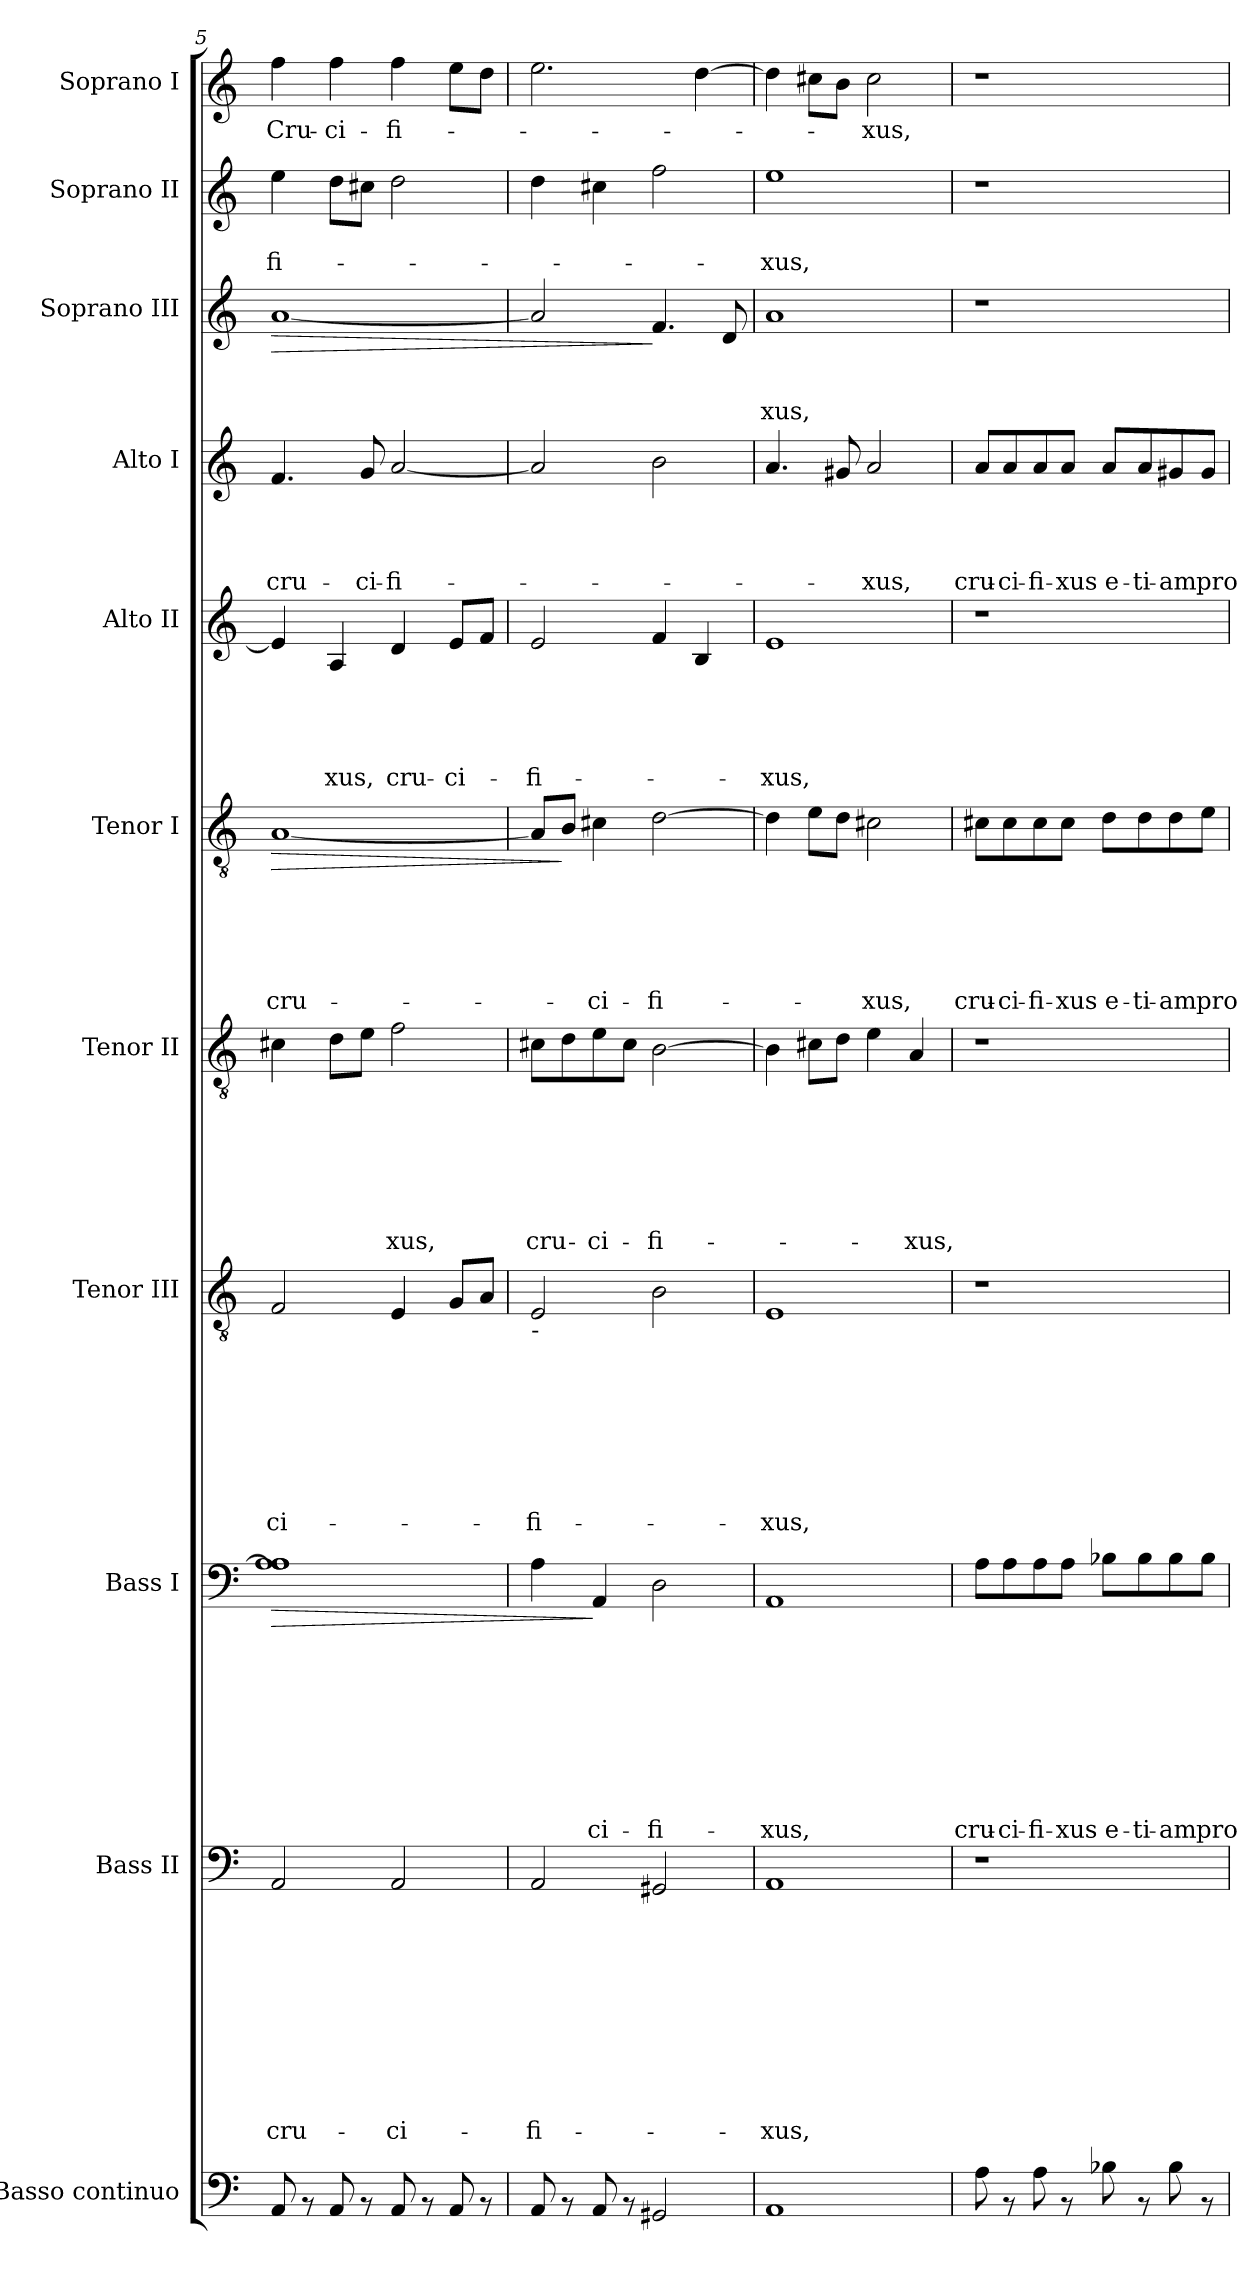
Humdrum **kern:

**kern	**kern	**text	**text	**text	**text	**text	**text	**text	**text	**text	**text	**kern	**text	**text	**text	**text	**text	**text	**text	**text	**text	**dynam	**kern	**text	**text	**text	**text	**text	**text	**text	**text	**kern	**text	**text	**text	**text	**text	**text	**text	**kern	**text	**text	**text	**text	**text	**text	**dynam	**kern	**text	**text	**text	**text	**text	**kern	**text	**text	**text	**text	**kern	**text	**text	**text	**dynam	**kern	**text	**text	**kern	**text
*part11	*part10	*part10	*part10	*part10	*part10	*part10	*part10	*part10	*part10	*part10	*part10	*part9	*part9	*part9	*part9	*part9	*part9	*part9	*part9	*part9	*part9	*part9	*part8	*part8	*part8	*part8	*part8	*part8	*part8	*part8	*part8	*part7	*part7	*part7	*part7	*part7	*part7	*part7	*part7	*part6	*part6	*part6	*part6	*part6	*part6	*part6	*part6	*part5	*part5	*part5	*part5	*part5	*part5	*part4	*part4	*part4	*part4	*part4	*part3	*part3	*part3	*part3	*part3	*part2	*part2	*part2	*part1	*part1
*staff11	*staff10	*staff10	*staff10	*staff10	*staff10	*staff10	*staff10	*staff10	*staff10	*staff10	*staff10	*staff9	*staff9	*staff9	*staff9	*staff9	*staff9	*staff9	*staff9	*staff9	*staff9	*staff9	*staff8	*staff8	*staff8	*staff8	*staff8	*staff8	*staff8	*staff8	*staff8	*staff7	*staff7	*staff7	*staff7	*staff7	*staff7	*staff7	*staff7	*staff6	*staff6	*staff6	*staff6	*staff6	*staff6	*staff6	*staff6	*staff5	*staff5	*staff5	*staff5	*staff5	*staff5	*staff4	*staff4	*staff4	*staff4	*staff4	*staff3	*staff3	*staff3	*staff3	*staff3	*staff2	*staff2	*staff2	*staff1	*staff1
*I"Basso continuo	*I"Bass II	*	*	*	*	*	*	*	*	*	*	*I"Bass I	*	*	*	*	*	*	*	*	*	*	*I"Tenor III	*	*	*	*	*	*	*	*	*I"Tenor II	*	*	*	*	*	*	*	*I"Tenor I	*	*	*	*	*	*	*	*I"Alto II	*	*	*	*	*	*I"Alto I	*	*	*	*	*I"Soprano III	*	*	*	*	*I"Soprano II	*	*	*I"Soprano I	*
*clefF4	*clefF4	*	*	*	*	*	*	*	*	*	*	*clefF4	*	*	*	*	*	*	*	*	*	*	*clefGv2	*	*	*	*	*	*	*	*	*clefGv2	*	*	*	*	*	*	*	*clefGv2	*	*	*	*	*	*	*	*clefG2	*	*	*	*	*	*clefG2	*	*	*	*	*clefG2	*	*	*	*	*clefG2	*	*	*clefG2	*
*ITrd7c12	*	*	*	*	*	*	*	*	*	*	*	*	*	*	*	*	*	*	*	*	*	*	*	*	*	*	*	*	*	*	*	*	*	*	*	*	*	*	*	*	*	*	*	*	*	*	*	*	*	*	*	*	*	*	*	*	*	*	*	*	*	*	*	*	*	*	*	*
*k[]	*k[]	*	*	*	*	*	*	*	*	*	*	*k[]	*	*	*	*	*	*	*	*	*	*	*k[]	*	*	*	*	*	*	*	*	*k[]	*	*	*	*	*	*	*	*k[]	*	*	*	*	*	*	*	*k[]	*	*	*	*	*	*k[]	*	*	*	*	*k[]	*	*	*	*	*k[]	*	*	*k[]	*
*C:	*C:	*	*	*	*	*	*	*	*	*	*	*C:	*	*	*	*	*	*	*	*	*	*	*C:	*	*	*	*	*	*	*	*	*C:	*	*	*	*	*	*	*	*C:	*	*	*	*	*	*	*	*C:	*	*	*	*	*	*C:	*	*	*	*	*C:	*	*	*	*	*C:	*	*	*C:	*
=5	=5	=5	=5	=5	=5	=5	=5	=5	=5	=5	=5	=5	=5	=5	=5	=5	=5	=5	=5	=5	=5	=5	=5	=5	=5	=5	=5	=5	=5	=5	=5	=5	=5	=5	=5	=5	=5	=5	=5	=5	=5	=5	=5	=5	=5	=5	=5	=5	=5	=5	=5	=5	=5	=5	=5	=5	=5	=5	=5	=5	=5	=5	=5	=5	=5	=5	=5	=5
!	!	!	!	!	!	!	!	!	!	!	!LO:LY:b	!	!	!	!	!	!	!	!	!	!	!LO:HP:b	!	!	!	!	!	!	!	!	!LO:LY:b	!	!	!	!	!	!	!	!	!	!	!	!	!	!	!LO:LY:b	!LO:HP:b	!	!	!	!	!	!	!	!	!	!	!LO:LY:b	!	!	!	!	!LO:HP:b	!	!	!LO:LY:b	!	!LO:LY:b
8AAA/	2AA/	.	.	.	.	.	.	.	.	.	cru-	1A] 1A 1A	.	.	.	.	.	.	.	.	.	>	2F/	.	.	.	.	.	.	.	-ci-	4c#X\	.	.	.	.	.	.	.	[<1A	.	.	.	.	.	cru-	>	4e/]	.	.	.	.	.	4.f/	.	.	.	cru-	[<1a	.	.	.	>	4ee\	.	-fi-	4ff\	Cru-
8rAA	.	.	.	.	.	.	.	.	.	.	.	.	.	.	.	.	.	.	.	.	.	.	.	.	.	.	.	.	.	.	.	.	.	.	.	.	.	.	.	.	.	.	.	.	.	.	.	.	.	.	.	.	.	.	.	.	.	.	.	.	.	.	.	.	.	.	.	.
!	!	!	!	!	!	!	!	!	!	!	!	!	!	!	!	!	!	!	!	!	!	!	!	!	!	!	!	!	!	!	!	!	!	!	!	!	!	!	!	!	!	!	!	!	!	!	!	!	!	!	!	!	!LO:LY:b	!	!	!	!	!	!	!	!	!	!	!	!	!	!	!LO:LY:b
8AAA/	.	.	.	.	.	.	.	.	.	.	.	.	.	.	.	.	.	.	.	.	.	.	.	.	.	.	.	.	.	.	.	8d\L	.	.	.	.	.	.	.	.	.	.	.	.	.	.	.	4A/	.	.	.	.	-xus,	.	.	.	.	.	.	.	.	.	.	8dd\L	.	.	4ff\	-ci-
!	!	!	!	!	!	!	!	!	!	!	!	!	!	!	!	!	!	!	!	!	!	!	!	!	!	!	!	!	!	!	!	!	!	!	!	!	!	!	!	!	!	!	!	!	!	!	!	!	!	!	!	!	!	!	!	!	!	!LO:LY:b	!	!	!	!	!	!	!	!	!	!
8rAA	.	.	.	.	.	.	.	.	.	.	.	.	.	.	.	.	.	.	.	.	.	.	.	.	.	.	.	.	.	.	.	8e\J	.	.	.	.	.	.	.	.	.	.	.	.	.	.	.	.	.	.	.	.	.	8g/	.	.	.	-ci-	.	.	.	.	.	8cc#X\J	.	.	.	.
!	!	!	!	!	!	!	!	!	!	!	!LO:LY:b	!	!	!	!	!	!	!	!	!	!	!	!	!	!	!	!	!	!	!	!	!	!	!	!	!	!	!	!LO:LY:b	!	!	!	!	!	!	!	!	!	!	!	!	!	!LO:LY:b	!	!	!	!	!LO:LY:b	!	!	!	!	!	!	!	!	!	!LO:LY:b
8AAA/	2AA/	.	.	.	.	.	.	.	.	.	-ci-	.	.	.	.	.	.	.	.	.	.	.	4E/	.	.	.	.	.	.	.	.	2f\	.	.	.	.	.	.	-xus,	.	.	.	.	.	.	.	.	4d/	.	.	.	.	cru-	[<2a/	.	.	.	-fi-	.	.	.	.	.	2dd\	.	.	4ff\	-fi-
8rAA	.	.	.	.	.	.	.	.	.	.	.	.	.	.	.	.	.	.	.	.	.	.	.	.	.	.	.	.	.	.	.	.	.	.	.	.	.	.	.	.	.	.	.	.	.	.	.	.	.	.	.	.	.	.	.	.	.	.	.	.	.	.	.	.	.	.	.	.
!	!	!	!	!	!	!	!	!	!	!	!	!	!	!	!	!	!	!	!	!	!	!	!	!	!	!	!	!	!	!	!	!	!	!	!	!	!	!	!	!	!	!	!	!	!	!	!	!	!	!	!	!	!LO:LY:b	!	!	!	!	!	!	!	!	!	!	!	!	!	!	!
8AAA/	.	.	.	.	.	.	.	.	.	.	.	.	.	.	.	.	.	.	.	.	.	.	8G/L	.	.	.	.	.	.	.	.	.	.	.	.	.	.	.	.	.	.	.	.	.	.	.	.	8e/L	.	.	.	.	-ci-	.	.	.	.	.	.	.	.	.	.	.	.	.	8ee\L	.
8rAA	.	.	.	.	.	.	.	.	.	.	.	.	.	.	.	.	.	.	.	.	.	.	8A/J	.	.	.	.	.	.	.	.	.	.	.	.	.	.	.	.	.	.	.	.	.	.	.	.	8f/J	.	.	.	.	.	.	.	.	.	.	.	.	.	.	.	.	.	.	8dd\J	.
!!LO:PB:g=z
=6	=6	=6	=6	=6	=6	=6	=6	=6	=6	=6	=6	=6	=6	=6	=6	=6	=6	=6	=6	=6	=6	=6	=6	=6	=6	=6	=6	=6	=6	=6	=6	=6	=6	=6	=6	=6	=6	=6	=6	=6	=6	=6	=6	=6	=6	=6	=6	=6	=6	=6	=6	=6	=6	=6	=6	=6	=6	=6	=6	=6	=6	=6	=6	=6	=6	=6	=6	=6
!	!	!	!	!	!	!	!	!	!	!	!	!	!	!	!	!	!	!	!	!	!	!	!LO:TX:b:t=-	!	!	!	!	!	!	!	!	!	!	!	!	!	!	!	!	!	!	!	!	!	!	!	!	!	!	!	!	!	!	!	!	!	!	!	!	!	!	!	!	!	!	!	!	!
!	!	!	!	!	!	!	!	!	!	!	!LO:LY:b	!	!	!	!	!	!	!	!	!	!	!	!	!	!	!	!	!	!	!	!LO:LY:b	!	!	!	!	!	!	!	!LO:LY:b	!	!	!	!	!	!	!	!	!	!	!	!	!	!LO:LY:b	!	!	!	!	!	!	!	!	!	!	!	!	!	!	!
8AAA/	2AA/	.	.	.	.	.	.	.	.	.	-fi-	4A\	.	.	.	.	.	.	.	.	.	.	2E/	.	.	.	.	.	.	.	-fi-	8c#X\L	.	.	.	.	.	.	cru-	8A/L]	.	.	.	.	.	.	.	2e/	.	.	.	.	-fi-	2a/]	.	.	.	.	2a/]	.	.	.	.	4dd\	.	.	2.ee\	.
8rAA	.	.	.	.	.	.	.	.	.	.	.	.	.	.	.	.	.	.	.	.	.	.	.	.	.	.	.	.	.	.	.	8d\	.	.	.	.	.	.	.	8B/J	.	.	.	.	.	.	]	.	.	.	.	.	.	.	.	.	.	.	.	.	.	.	.	.	.	.	.	.
!	!	!	!	!	!	!	!	!	!	!	!	!	!	!	!	!	!	!	!	!	!LO:LY:b	!	!	!	!	!	!	!	!	!	!	!	!	!	!	!	!	!	!LO:LY:b	!	!	!	!	!	!	!LO:LY:b	!	!	!	!	!	!	!	!	!	!	!	!	!	!	!	!	!	!	!	!	!	!
8AAA/	.	.	.	.	.	.	.	.	.	.	.	4AA/	.	.	.	.	.	.	.	.	-ci-	]	.	.	.	.	.	.	.	.	.	8e\	.	.	.	.	.	.	-ci-	4c#X\	.	.	.	.	.	-ci-	.	.	.	.	.	.	.	.	.	.	.	.	.	.	.	.	.	4cc#X\	.	.	.	.
8rAA	.	.	.	.	.	.	.	.	.	.	.	.	.	.	.	.	.	.	.	.	.	.	.	.	.	.	.	.	.	.	.	8c#\J	.	.	.	.	.	.	.	.	.	.	.	.	.	.	.	.	.	.	.	.	.	.	.	.	.	.	.	.	.	.	.	.	.	.	.	.
!	!	!	!	!	!	!	!	!	!	!	!	!	!	!	!	!	!	!	!	!	!LO:LY:b	!	!	!	!	!	!	!	!	!	!	!	!	!	!	!	!	!	!LO:LY:b	!	!	!	!	!	!	!LO:LY:b	!	!	!	!	!	!	!	!	!	!	!	!	!	!	!	!	!	!	!	!	!	!
2GGG#X/	2GG#X/	.	.	.	.	.	.	.	.	.	.	2D\	.	.	.	.	.	.	.	.	-fi-	.	2B\	.	.	.	.	.	.	.	.	[>2B\	.	.	.	.	.	.	-fi-	[>2d\	.	.	.	.	.	-fi-	.	4f/	.	.	.	.	.	2b\	.	.	.	.	4.f/	.	.	.	]	2ff\	.	.	.	.
.	.	.	.	.	.	.	.	.	.	.	.	.	.	.	.	.	.	.	.	.	.	.	.	.	.	.	.	.	.	.	.	.	.	.	.	.	.	.	.	.	.	.	.	.	.	.	.	4B/	.	.	.	.	.	.	.	.	.	.	.	.	.	.	.	.	.	.	[>4dd\	.
.	.	.	.	.	.	.	.	.	.	.	.	.	.	.	.	.	.	.	.	.	.	.	.	.	.	.	.	.	.	.	.	.	.	.	.	.	.	.	.	.	.	.	.	.	.	.	.	.	.	.	.	.	.	.	.	.	.	.	8d/	.	.	.	.	.	.	.	.	.
=7	=7	=7	=7	=7	=7	=7	=7	=7	=7	=7	=7	=7	=7	=7	=7	=7	=7	=7	=7	=7	=7	=7	=7	=7	=7	=7	=7	=7	=7	=7	=7	=7	=7	=7	=7	=7	=7	=7	=7	=7	=7	=7	=7	=7	=7	=7	=7	=7	=7	=7	=7	=7	=7	=7	=7	=7	=7	=7	=7	=7	=7	=7	=7	=7	=7	=7	=7	=7
!	!	!	!	!	!	!	!	!	!	!	!LO:LY:b	!	!	!	!	!	!	!	!	!	!LO:LY:b	!	!	!	!	!	!	!	!	!	!LO:LY:b	!	!	!	!	!	!	!	!	!	!	!	!	!	!	!	!	!	!	!	!	!	!LO:LY:b	!	!	!	!	!	!	!	!	!LO:LY:b	!	!	!	!LO:LY:b	!	!
1AAA	1AA	.	.	.	.	.	.	.	.	.	-xus,	1AA	.	.	.	.	.	.	.	.	-xus,	.	1E	.	.	.	.	.	.	.	-xus,	4B\]	.	.	.	.	.	.	.	4d\]	.	.	.	.	.	.	.	1e	.	.	.	.	-xus,	4.a/	.	.	.	.	1a	.	.	-xus,	.	1ee	.	-xus,	4dd\]	.
.	.	.	.	.	.	.	.	.	.	.	.	.	.	.	.	.	.	.	.	.	.	.	.	.	.	.	.	.	.	.	.	8c#X\L	.	.	.	.	.	.	.	8e\L	.	.	.	.	.	.	.	.	.	.	.	.	.	.	.	.	.	.	.	.	.	.	.	.	.	.	8cc#X\L	.
.	.	.	.	.	.	.	.	.	.	.	.	.	.	.	.	.	.	.	.	.	.	.	.	.	.	.	.	.	.	.	.	8d\J	.	.	.	.	.	.	.	8d\J	.	.	.	.	.	.	.	.	.	.	.	.	.	8g#X/	.	.	.	.	.	.	.	.	.	.	.	.	8b\J	.
!	!	!	!	!	!	!	!	!	!	!	!	!	!	!	!	!	!	!	!	!	!	!	!	!	!	!	!	!	!	!	!	!	!	!	!	!	!	!	!	!	!	!	!	!	!	!LO:LY:b	!	!	!	!	!	!	!	!	!	!	!	!LO:LY:b	!	!	!	!	!	!	!	!	!	!LO:LY:b
.	.	.	.	.	.	.	.	.	.	.	.	.	.	.	.	.	.	.	.	.	.	.	.	.	.	.	.	.	.	.	.	4e\	.	.	.	.	.	.	.	2c#X\	.	.	.	.	.	-xus,	.	.	.	.	.	.	.	2a/	.	.	.	-xus,	.	.	.	.	.	.	.	.	2cc#\	-xus,
!	!	!	!	!	!	!	!	!	!	!	!	!	!	!	!	!	!	!	!	!	!	!	!	!	!	!	!	!	!	!	!	!	!	!	!	!	!	!	!LO:LY:b	!	!	!	!	!	!	!	!	!	!	!	!	!	!	!	!	!	!	!	!	!	!	!	!	!	!	!	!	!
.	.	.	.	.	.	.	.	.	.	.	.	.	.	.	.	.	.	.	.	.	.	.	.	.	.	.	.	.	.	.	.	4A/	.	.	.	.	.	.	-xus,	.	.	.	.	.	.	.	.	.	.	.	.	.	.	.	.	.	.	.	.	.	.	.	.	.	.	.	.	.
=8	=8	=8	=8	=8	=8	=8	=8	=8	=8	=8	=8	=8	=8	=8	=8	=8	=8	=8	=8	=8	=8	=8	=8	=8	=8	=8	=8	=8	=8	=8	=8	=8	=8	=8	=8	=8	=8	=8	=8	=8	=8	=8	=8	=8	=8	=8	=8	=8	=8	=8	=8	=8	=8	=8	=8	=8	=8	=8	=8	=8	=8	=8	=8	=8	=8	=8	=8	=8
!	!	!	!	!	!	!	!	!	!	!	!	!	!	!	!	!	!	!	!	!	!LO:LY:b	!	!	!	!	!	!	!	!	!	!	!	!	!	!	!	!	!	!	!	!	!	!	!	!	!LO:LY:b	!	!	!	!	!	!	!	!	!	!	!	!LO:LY:b	!	!	!	!	!	!	!	!	!	!
8AA\	1r	.	.	.	.	.	.	.	.	.	.	8A\L	.	.	.	.	.	.	.	.	cru-	.	1r	.	.	.	.	.	.	.	.	1r	.	.	.	.	.	.	.	8c#X\L	.	.	.	.	.	cru-	.	1r	.	.	.	.	.	8a/L	.	.	.	cru-	1r	.	.	.	.	1r	.	.	1r	.
!	!	!	!	!	!	!	!	!	!	!	!	!	!	!	!	!	!	!	!	!	!LO:LY:b	!	!	!	!	!	!	!	!	!	!	!	!	!	!	!	!	!	!	!	!	!	!	!	!	!LO:LY:b	!	!	!	!	!	!	!	!	!	!	!	!LO:LY:b	!	!	!	!	!	!	!	!	!	!
8rAA	.	.	.	.	.	.	.	.	.	.	.	8A\	.	.	.	.	.	.	.	.	-ci-	.	.	.	.	.	.	.	.	.	.	.	.	.	.	.	.	.	.	8c#\	.	.	.	.	.	-ci-	.	.	.	.	.	.	.	8a/	.	.	.	-ci-	.	.	.	.	.	.	.	.	.	.
!	!	!	!	!	!	!	!	!	!	!	!	!	!	!	!	!	!	!	!	!	!LO:LY:b	!	!	!	!	!	!	!	!	!	!	!	!	!	!	!	!	!	!	!	!	!	!	!	!	!LO:LY:b	!	!	!	!	!	!	!	!	!	!	!	!LO:LY:b	!	!	!	!	!	!	!	!	!	!
8AA\	.	.	.	.	.	.	.	.	.	.	.	8A\	.	.	.	.	.	.	.	.	-fi-	.	.	.	.	.	.	.	.	.	.	.	.	.	.	.	.	.	.	8c#\	.	.	.	.	.	-fi-	.	.	.	.	.	.	.	8a/	.	.	.	-fi-	.	.	.	.	.	.	.	.	.	.
!	!	!	!	!	!	!	!	!	!	!	!	!	!	!	!	!	!	!	!	!	!LO:LY:b	!	!	!	!	!	!	!	!	!	!	!	!	!	!	!	!	!	!	!	!	!	!	!	!	!LO:LY:b	!	!	!	!	!	!	!	!	!	!	!	!LO:LY:b	!	!	!	!	!	!	!	!	!	!
8rAA	.	.	.	.	.	.	.	.	.	.	.	8A\J	.	.	.	.	.	.	.	.	-xus	.	.	.	.	.	.	.	.	.	.	.	.	.	.	.	.	.	.	8c#\J	.	.	.	.	.	-xus	.	.	.	.	.	.	.	8a/J	.	.	.	-xus	.	.	.	.	.	.	.	.	.	.
!	!	!	!	!	!	!	!	!	!	!	!	!	!	!	!	!	!	!	!	!	!LO:LY:b	!	!	!	!	!	!	!	!	!	!	!	!	!	!	!	!	!	!	!	!	!	!	!	!	!LO:LY:b	!	!	!	!	!	!	!	!	!	!	!	!LO:LY:b	!	!	!	!	!	!	!	!	!	!
8BB-X\	.	.	.	.	.	.	.	.	.	.	.	8B-X\L	.	.	.	.	.	.	.	.	e-	.	.	.	.	.	.	.	.	.	.	.	.	.	.	.	.	.	.	8d\L	.	.	.	.	.	e-	.	.	.	.	.	.	.	8a/L	.	.	.	e-	.	.	.	.	.	.	.	.	.	.
!	!	!	!	!	!	!	!	!	!	!	!	!	!	!	!	!	!	!	!	!	!LO:LY:b	!	!	!	!	!	!	!	!	!	!	!	!	!	!	!	!	!	!	!	!	!	!	!	!	!LO:LY:b	!	!	!	!	!	!	!	!	!	!	!	!LO:LY:b	!	!	!	!	!	!	!	!	!	!
8rAA	.	.	.	.	.	.	.	.	.	.	.	8B-\	.	.	.	.	.	.	.	.	-ti-	.	.	.	.	.	.	.	.	.	.	.	.	.	.	.	.	.	.	8d\	.	.	.	.	.	-ti-	.	.	.	.	.	.	.	8a/	.	.	.	-ti-	.	.	.	.	.	.	.	.	.	.
!	!	!	!	!	!	!	!	!	!	!	!	!	!	!	!	!	!	!	!	!	!LO:LY:b	!	!	!	!	!	!	!	!	!	!	!	!	!	!	!	!	!	!	!	!	!	!	!	!	!LO:LY:b	!	!	!	!	!	!	!	!	!	!	!	!LO:LY:b	!	!	!	!	!	!	!	!	!	!
8BB-\	.	.	.	.	.	.	.	.	.	.	.	8B-\	.	.	.	.	.	.	.	.	-am	.	.	.	.	.	.	.	.	.	.	.	.	.	.	.	.	.	.	8d\	.	.	.	.	.	-am	.	.	.	.	.	.	.	8g#X/	.	.	.	-am	.	.	.	.	.	.	.	.	.	.
!	!	!	!	!	!	!	!	!	!	!	!	!	!	!	!	!	!	!	!	!	!LO:LY:b	!	!	!	!	!	!	!	!	!	!	!	!	!	!	!	!	!	!	!	!	!	!	!	!	!LO:LY:b	!	!	!	!	!	!	!	!	!	!	!	!LO:LY:b	!	!	!	!	!	!	!	!	!	!
8rAA	.	.	.	.	.	.	.	.	.	.	.	8B-\J	.	.	.	.	.	.	.	.	pro	.	.	.	.	.	.	.	.	.	.	.	.	.	.	.	.	.	.	8e\J	.	.	.	.	.	pro	.	.	.	.	.	.	.	8g#/J	.	.	.	pro	.	.	.	.	.	.	.	.	.	.
=	=	=	=	=	=	=	=	=	=	=	=	=	=	=	=	=	=	=	=	=	=	=	=	=	=	=	=	=	=	=	=	=	=	=	=	=	=	=	=	=	=	=	=	=	=	=	=	=	=	=	=	=	=	=	=	=	=	=	=	=	=	=	=	=	=	=	=	=
*-	*-	*-	*-	*-	*-	*-	*-	*-	*-	*-	*-	*-	*-	*-	*-	*-	*-	*-	*-	*-	*-	*-	*-	*-	*-	*-	*-	*-	*-	*-	*-	*-	*-	*-	*-	*-	*-	*-	*-	*-	*-	*-	*-	*-	*-	*-	*-	*-	*-	*-	*-	*-	*-	*-	*-	*-	*-	*-	*-	*-	*-	*-	*-	*-	*-	*-	*-	*-
